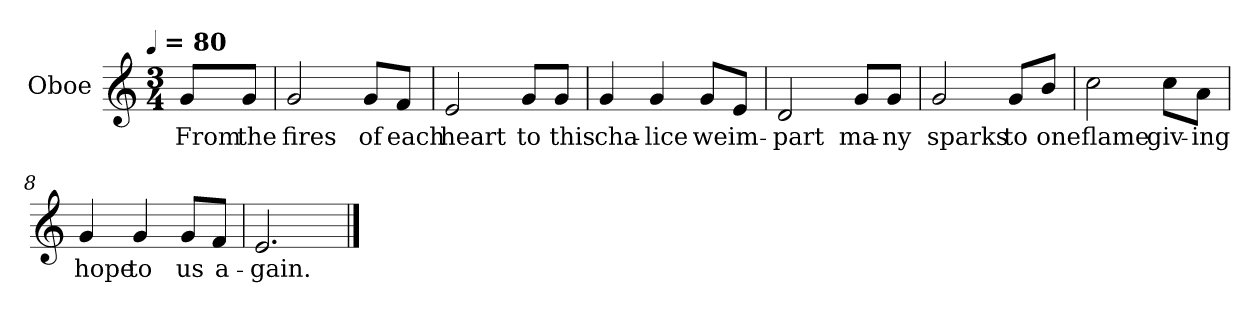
**kern	**text
*part1	*part1
*staff1	*staff1
*I"Oboe	*
*I'Ob.	*
*clefG2	*
!!LO:TX:omd:t=[quarter] = 80
*M3/4	*
*MM80	*
=1	=1
8gL	From
8gJ	the
=2	=2
2g	fires
8gL	of
8fJ	each
=3	=3
2e	heart
8gL	to
8gJ	this
=4	=4
4g	cha-
4g	-lice
8gL	we
8eJ	im-
=5	=5
2d	-part
8gL	ma-
8gJ	-ny
!!LO:LB:g=z
=6	=6
2g	sparks
8gL	to
8bJ	one
=7	=7
2cc	flame
8ccL	giv-
8aJ	-ing
=8	=8
4g	hope
4g	to
8gL	us
8fJ	a-
=9	=9
2.e	-gain.
==	==
*-	*-
